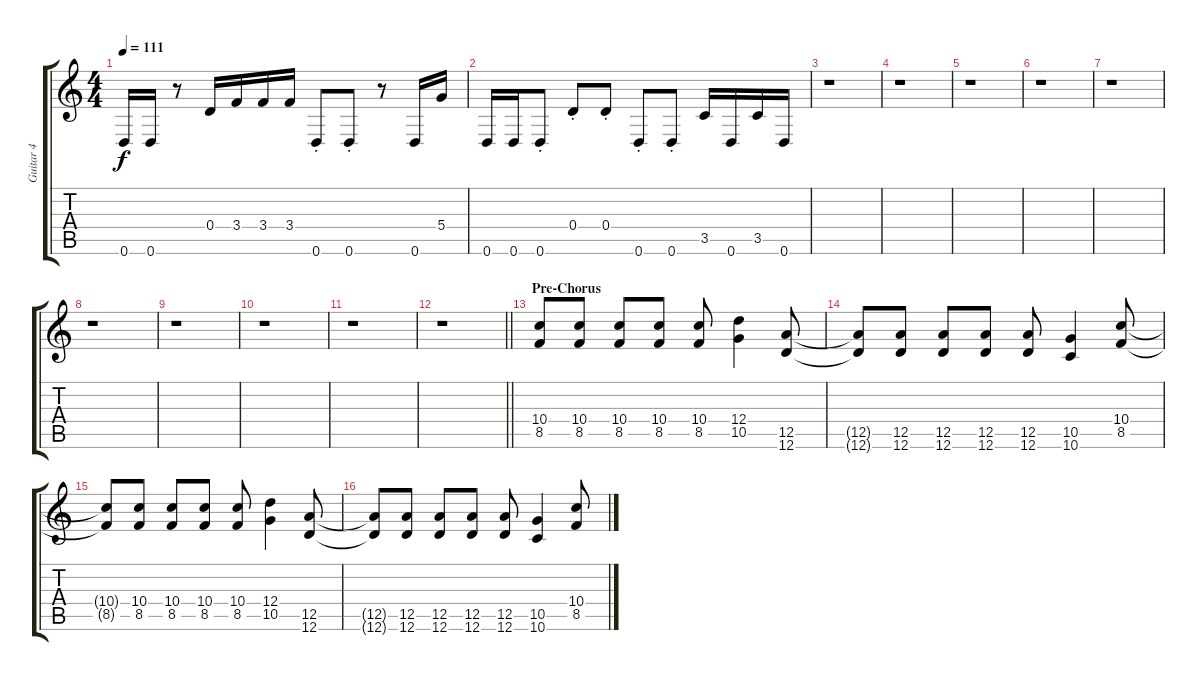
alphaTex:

\track ("Guitar 4" "Guitar 4") {instrument overdrivenguitar}
\staff {score tabs}
\tuning (E4 B3 G3 D3 A2 D2) {hide}
\ts (4 4)
\tempo 111
\clef g2
\ks c
0.6.16{dy f} 0.6.16 r.8 0.4.16 3.4.16 3.4.16 3.4.16 0.6{st}.8 0.6{st}.8 r.8 0.6.16 5.4.16 |
0.6.16 0.6.16 0.6{st}.8 0.4{st}.8 0.4{st}.8 0.6{st}.8 0.6{st}.8 3.5.16 0.6.16 3.5.16 0.6.16 |
r.1 |
r.1 |
r.1 |
r.1 |
r.1 |
r.1 |
r.1 |
r.1 |
r.1 |
\barLineRight lightlight
r.1 |
\section ("" "Pre-Chorus")
(10.4 8.5).8 (10.4 8.5).8 (10.4 8.5).8 (10.4 8.5).8 (10.4 8.5).8 (12.4 10.5).4 (12.5 12.6).8 |
(12.5{t} 12.6{t}).8 (12.5 12.6).8 (12.5 12.6).8 (12.5 12.6).8 (12.5 12.6).8 (10.5 10.6).4 (10.4 8.5).8 |
(10.4{t} 8.5{t}).8 (10.4 8.5).8 (10.4 8.5).8 (10.4 8.5).8 (10.4 8.5).8 (12.4 10.5).4 (12.5 12.6).8 |
(12.5{t} 12.6{t}).8 (12.5 12.6).8 (12.5 12.6).8 (12.5 12.6).8 (12.5 12.6).8 (10.5 10.6).4 (10.4 8.5).8
